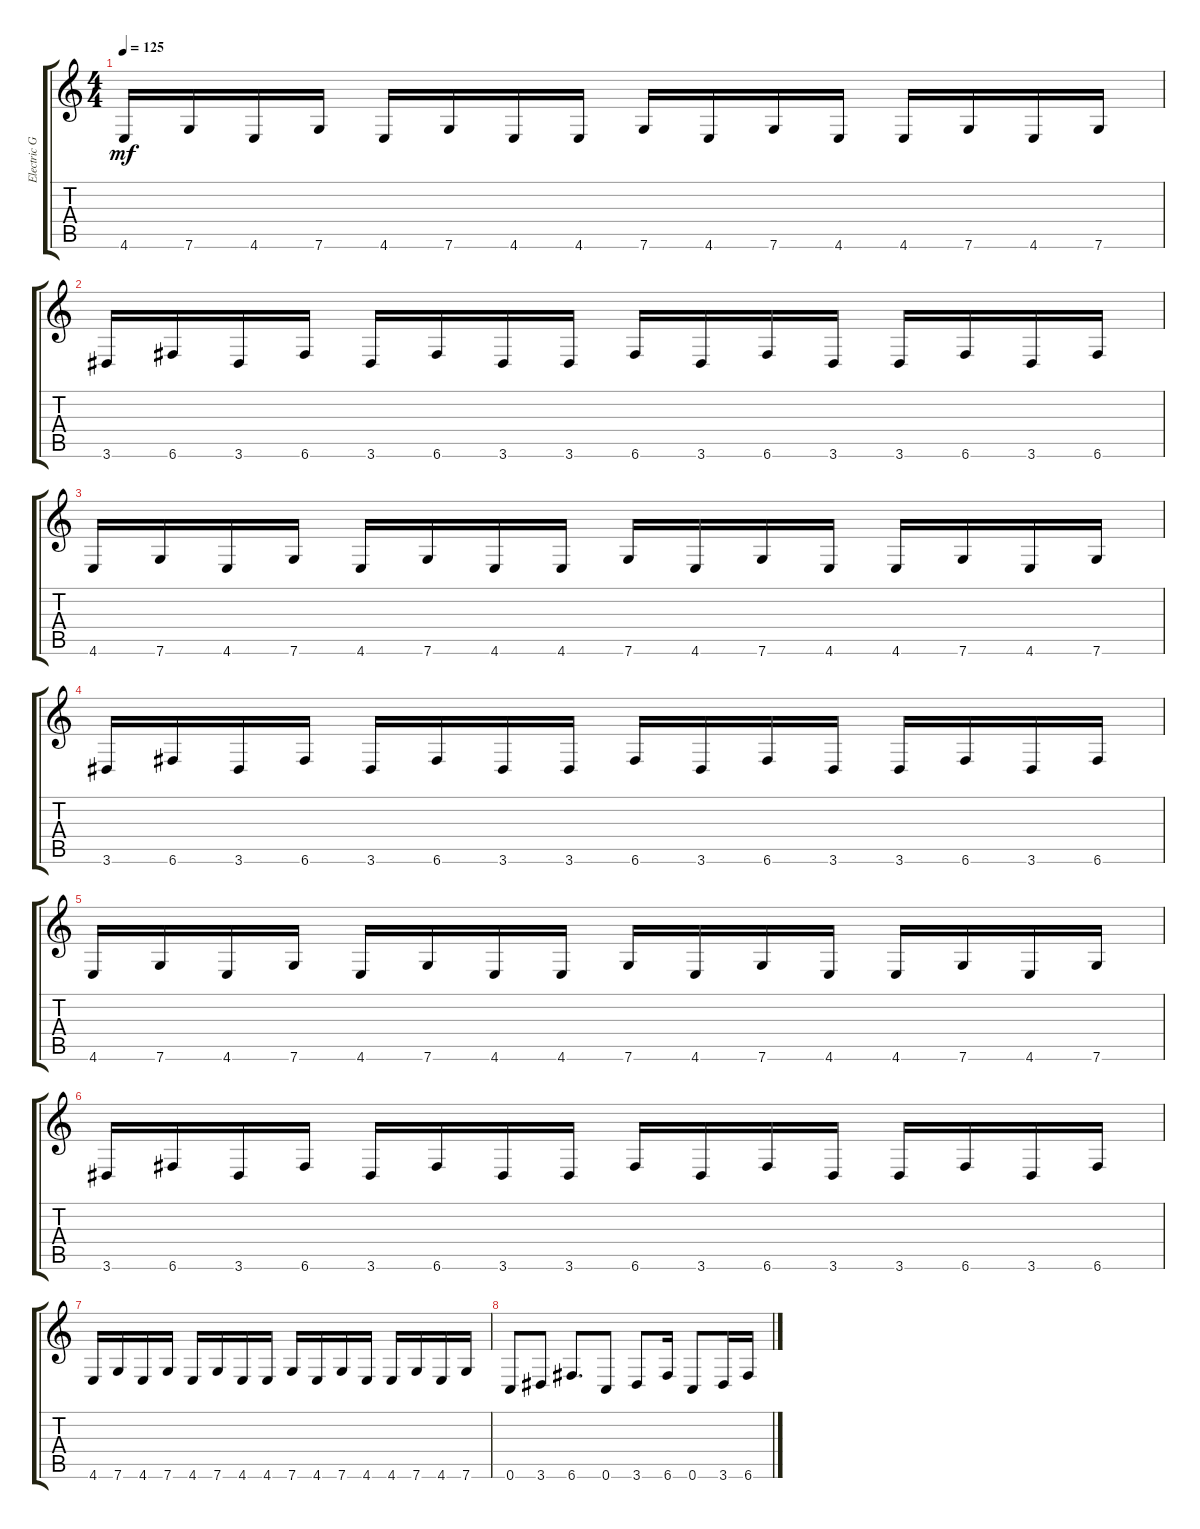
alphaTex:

\track ("Electric Guitar" "Electric G") {instrument distortionguitar}
\staff {score tabs}
\tuning (D4 A3 F3 C3 G2 C2) {hide}
\ts (4 4)
\tempo 125
\clef g2
\ks c
4.6.16{dy mf} 7.6.16 4.6.16 7.6.16 4.6.16 7.6.16 4.6.16 4.6.16 7.6.16 4.6.16 7.6.16 4.6.16 4.6.16 7.6.16 4.6.16 7.6.16 |
3.6.16 6.6.16 3.6.16 6.6.16 3.6.16 6.6.16 3.6.16 3.6.16 6.6.16 3.6.16 6.6.16 3.6.16 3.6.16 6.6.16 3.6.16 6.6.16 |
4.6.16 7.6.16 4.6.16 7.6.16 4.6.16 7.6.16 4.6.16 4.6.16 7.6.16 4.6.16 7.6.16 4.6.16 4.6.16 7.6.16 4.6.16 7.6.16 |
3.6.16 6.6.16 3.6.16 6.6.16 3.6.16 6.6.16 3.6.16 3.6.16 6.6.16 3.6.16 6.6.16 3.6.16 3.6.16 6.6.16 3.6.16 6.6.16 |
4.6.16 7.6.16 4.6.16 7.6.16 4.6.16 7.6.16 4.6.16 4.6.16 7.6.16 4.6.16 7.6.16 4.6.16 4.6.16 7.6.16 4.6.16 7.6.16 |
3.6.16 6.6.16 3.6.16 6.6.16 3.6.16 6.6.16 3.6.16 3.6.16 6.6.16 3.6.16 6.6.16 3.6.16 3.6.16 6.6.16 3.6.16 6.6.16 |
4.6.16 7.6.16 4.6.16 7.6.16 4.6.16 7.6.16 4.6.16 4.6.16 7.6.16 4.6.16 7.6.16 4.6.16 4.6.16 7.6.16 4.6.16 7.6.16 |
0.6.8 3.6.8 6.6.8{d} 0.6.8 3.6.8 6.6.16 0.6.8 3.6.16 6.6.16
